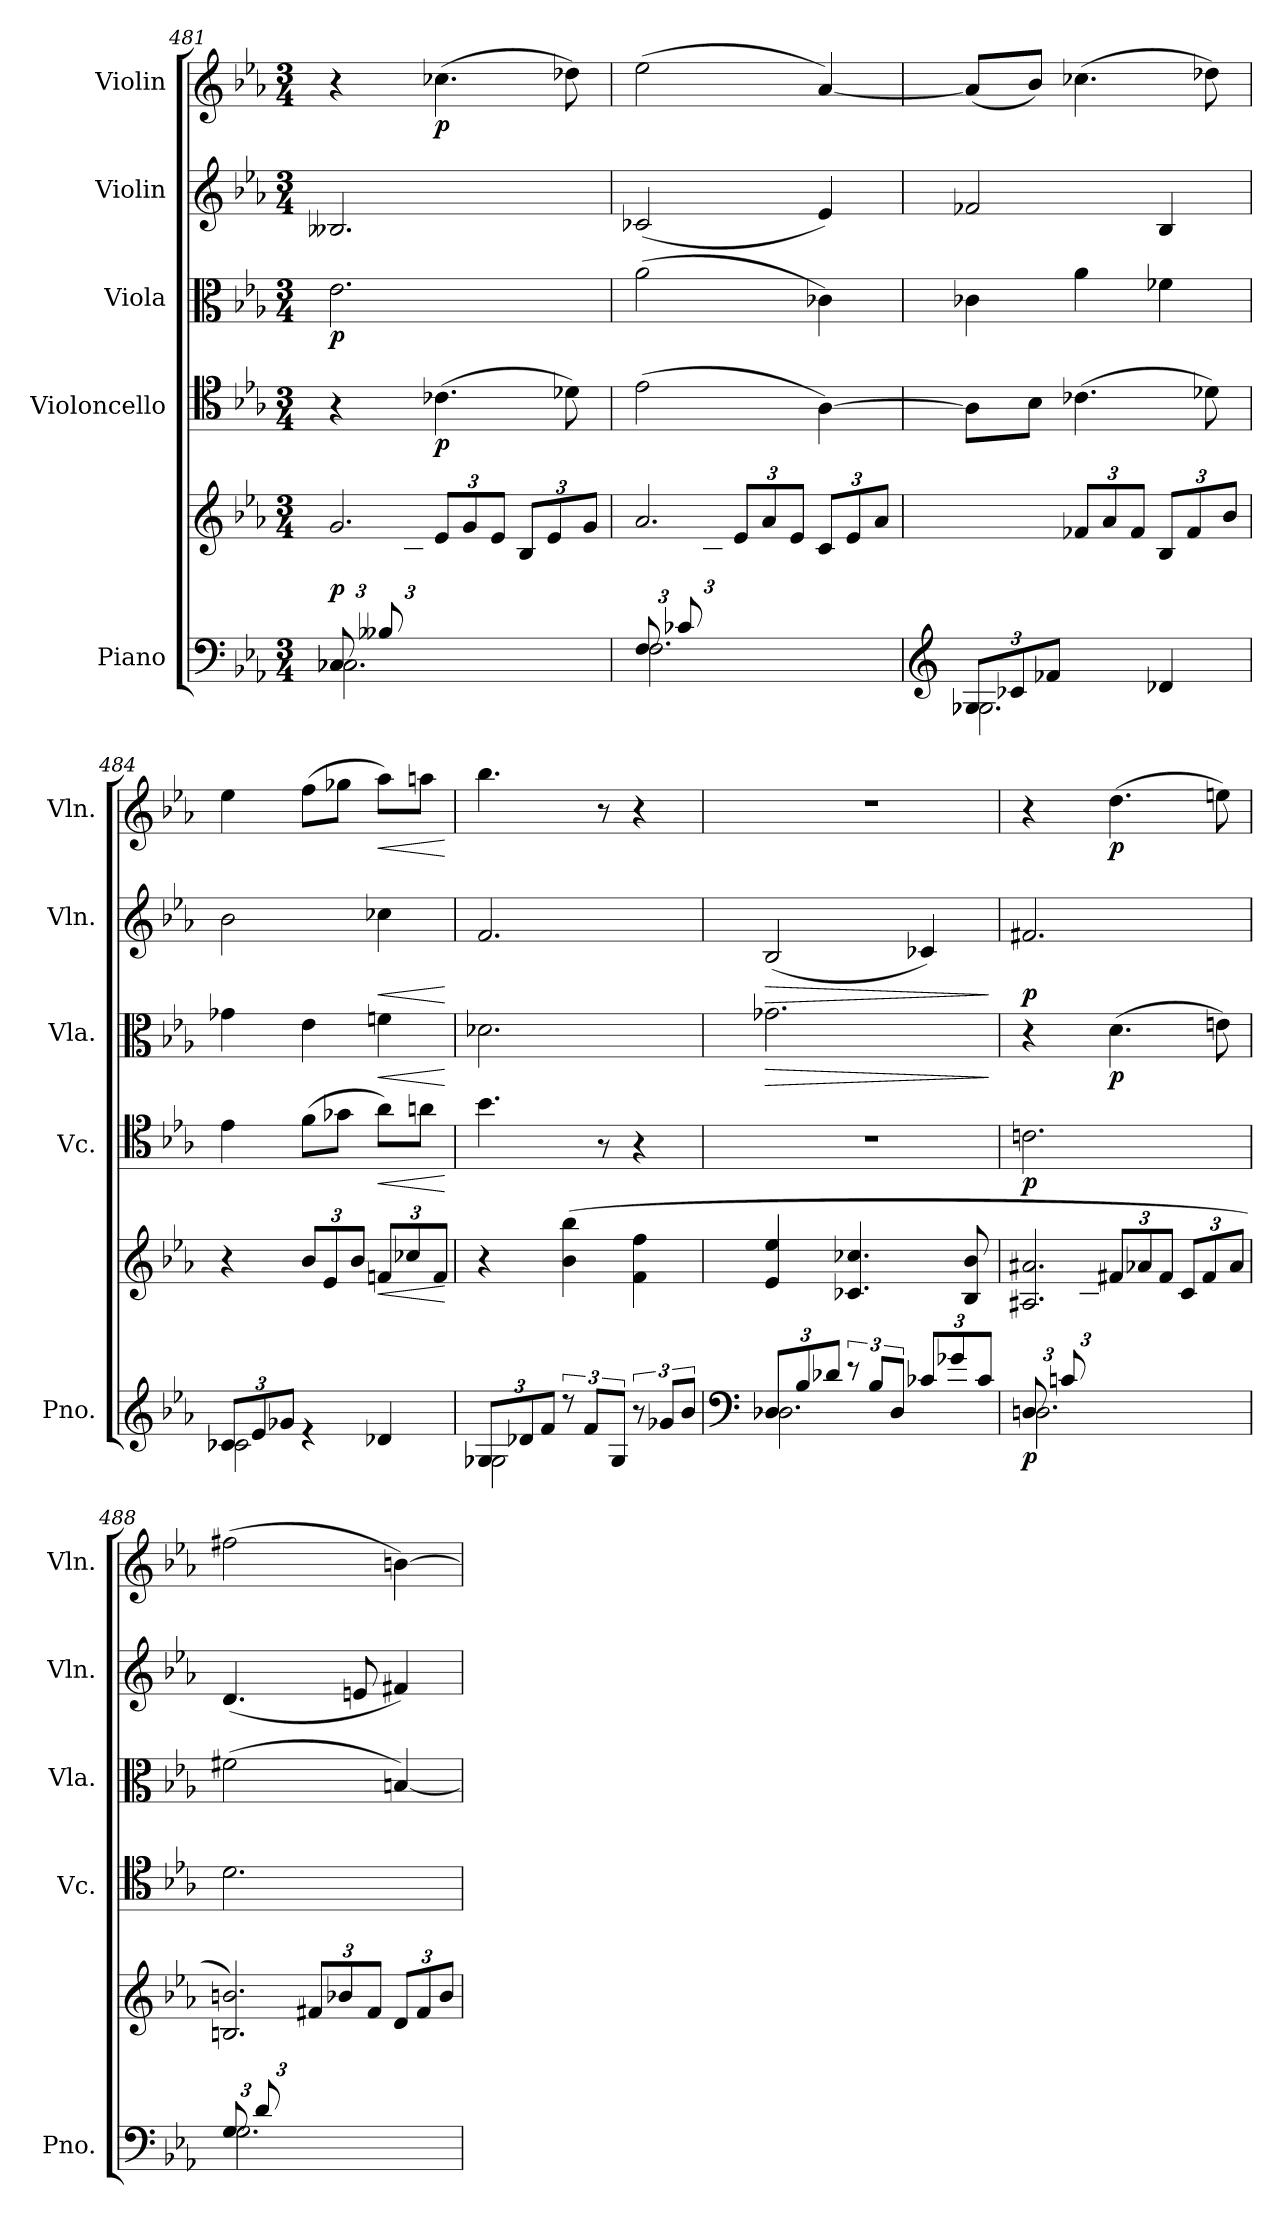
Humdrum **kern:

**kern	**kern	**dynam	**kern	**dynam	**kern	**dynam	**kern	**dynam	**kern	**dynam
*part5	*part5	*part5	*part4	*part4	*part3	*part3	*part2	*part2	*part1	*part1
*staff6	*staff5	*staff5/6	*staff4	*staff4	*staff3	*staff3	*staff2	*staff2	*staff1	*staff1
*I"Piano	*	*	*I"Violoncello	*	*I"Viola	*	*I"Violin	*	*I"Violin	*
*I'Pno.	*	*	*I'Vc.	*	*I'Vla.	*	*I'Vln.	*	*I'Vln.	*
*clefF4	*clefG2	*	*clefC4	*	*clefC3	*	*clefG2	*	*clefG2	*
*k[b-e-a-]	*k[b-e-a-]	*	*k[b-e-a-]	*	*k[b-e-a-]	*	*k[b-e-a-]	*	*k[b-e-a-]	*
*M3/4	*M3/4	*	*M3/4	*	*M3/4	*	*M3/4	*	*M3/4	*
*Xbrackettup	*	*	*	*	*	*	*	*	*	*
=481	=481	=481	=481	=481	=481	=481	=481	=481	=481	=481
*^	*^	*	*	*	*	*	*	*	*	*
!	!	!	!	!LO:DY:b	!	!	!	!LO:DY:b	!	!	!	!
12C-X/L	2.C-\	2.g/	6ryy	p	4r	.	2.e-\	p	2.B--X/	.	4r	.
12B--X/	.	.	.	.	.	.	.	.	.	.	.	.
12%7ryy	.	.	12B--X\J	.	.	.	.	.	.	.	.	.
*	*	*	*Xbrackettup	*	*	*	*	*	*	*	*	*
!	!	!	!	!	!	!LO:DY:b	!	!	!	!	!	!LO:DY:b
.	.	.	12e-/L	.	(4.c-X\	p	.	.	.	.	(4.cc-X\	p
.	.	.	12g/	.	.	.	.	.	.	.	.	.
.	.	.	12e-/J	.	.	.	.	.	.	.	.	.
.	.	.	12B--/L	.	.	.	.	.	.	.	.	.
.	.	.	12e-/	.	.	.	.	.	.	.	.	.
.	.	.	.	.	8d-X\)	.	.	.	.	.	8dd-X\)	.
.	.	.	12g/J	.	.	.	.	.	.	.	.	.
=482	=482	=482	=482	=482	=482	=482	=482	=482	=482	=482	=482	=482
12F/L	2.F\	2.a-/	6ryy	.	(2e-\	.	(2a-\	.	(2c-X/	.	(2ee-\	.
12c-X/	.	.	.	.	.	.	.	.	.	.	.	.
12%7ryy	.	.	12c-X\J	.	.	.	.	.	.	.	.	.
.	.	.	12e-/L	.	.	.	.	.	.	.	.	.
.	.	.	12a-/	.	.	.	.	.	.	.	.	.
.	.	.	12e-/J	.	.	.	.	.	.	.	.	.
.	.	.	12c-/L	.	[4A-\)	.	4c-X\)	.	4e-/)	.	[4a-/)	.
.	.	.	12e-/	.	.	.	.	.	.	.	.	.
.	.	.	12a-/J	.	.	.	.	.	.	.	.	.
*	*	*v	*v	*	*	*	*	*	*	*	*	*
!!LO:LB:g=z
=483	=483	=483	=483	=483	=483	=483	=483	=483	=483	=483	=483
*clefG2	*	*	*	*	*	*	*	*	*	*	*
12G-X/L	2.G-\	4ryy	.	8A-\L]	.	4c-X\	.	2f-X/	.	(8a-/L]	.
12c-X/	.	.	.	.	.	.	.	.	.	.	.
.	.	.	.	8B-\J	.	.	.	.	.	8b-/J)	.
12f-X/J	.	.	.	.	.	.	.	.	.	.	.
4ryy	.	12f-X/L	.	(4.c-X\	.	4a-\	.	.	.	(4.cc-X\	.
.	.	12a-/	.	.	.	.	.	.	.	.	.
.	.	12f-/J	.	.	.	.	.	.	.	.	.
4d-X/	.	12B-/L	.	.	.	4f-X\	.	4B-/	.	.	.
.	.	12f-/	.	.	.	.	.	.	.	.	.
.	.	.	.	8d-X\)	.	.	.	.	.	8dd-X\)	.
.	.	12b-/J	.	.	.	.	.	.	.	.	.
=484	=484	=484	=484	=484	=484	=484	=484	=484	=484	=484	=484
12c-X/L	2c-\	4r	.	4e-\	.	4g-X\	.	2b-\	.	4ee-\	.
12e-/	.	.	.	.	.	.	.	.	.	.	.
12g-X/J	.	.	.	.	.	.	.	.	.	.	.
4re	.	12b-/L	.	(8f\L	.	4e-\	.	.	.	(8ff\L	.
.	.	12e-/	.	.	.	.	.	.	.	.	.
.	.	.	.	8g-X\J	.	.	.	.	.	8gg-X\J	.
.	.	12b-/J	.	.	.	.	.	.	.	.	.
!	!	!	!LO:HP:b	!	!LO:HP:b	!	!LO:HP:b	!	!LO:HP:b	!	!LO:HP:b
4d-X/	4ryy	12fn/L	<	8a-\L)	<	4fn\	<	4cc-X\	<	8aa-\L)	<
.	.	12cc-X/	.	.	.	.	.	.	.	.	.
.	.	.	.	8an\J	.	.	.	.	.	8aan\J	.
.	.	12f/J	.	.	.	.	.	.	.	.	.
*v	*v	*	*	*	*	*	*	*	*	*	*
.	.	[	.	[	.	[	.	[	.	[
=485	=485	=485	=485	=485	=485	=485	=485	=485	=485	=485
*^	*	*	*	*	*	*	*	*	*	*
12G-X/L	2G-\	4r	.	4.b-\	.	2.d-X\	.	2.f/	.	4.bb-\	.
12d-X/	.	.	.	.	.	.	.	.	.	.	.
12f/J	.	.	.	.	.	.	.	.	.	.	.
*brackettup	*	*	*	*	*	*	*	*	*	*	*
12r	.	(4b-\ 4bb-\	.	.	.	.	.	.	.	.	.
12f/L	.	.	.	.	.	.	.	.	.	.	.
.	.	.	.	8r	.	.	.	.	.	8r	.
12G-/J	.	.	.	.	.	.	.	.	.	.	.
12r	4ryy	4f\ 4ff\	.	4r	.	.	.	.	.	4r	.
12g-X/L	.	.	.	.	.	.	.	.	.	.	.
12b-/J	.	.	.	.	.	.	.	.	.	.	.
!!LO:PB:g=z
=486	=486	=486	=486	=486	=486	=486	=486	=486	=486	=486	=486
*clefF4	*	*	*	*	*	*	*	*	*	*	*
*Xbrackettup	*	*	*	*	*	*	*	*	*	*	*
!	!	!	!	!	!	!	!LO:HP:b	!	!LO:HP:b	!	!
12D-X/L	2.D-\	4e-/ 4ee-/	.	2.r	.	2.g-X\	>	(2B-/	>	2.r	.
12B-/	.	.	.	.	.	.	.	.	.	.	.
12d-X/J	.	.	.	.	.	.	.	.	.	.	.
*brackettup	*	*	*	*	*	*	*	*	*	*	*
12r	.	4.c-X/ 4.cc-X/	.	.	.	.	.	.	.	.	.
12B-/L	.	.	.	.	.	.	.	.	.	.	.
12D-/J	.	.	.	.	.	.	.	.	.	.	.
*Xbrackettup	*	*	*	*	*	*	*	*	*	*	*
12c-X/L	.	.	.	.	.	.	.	4c-X/)	.	.	.
12g-X/	.	.	.	.	.	.	.	.	.	.	.
.	.	8B-/ 8b-/	.	.	.	.	.	.	.	.	.
12c-/J	.	.	.	.	.	.	.	.	.	.	.
*v	*v	*	*	*	*	*	*	*	*	*	*
.	.	.	.	.	.	]	.	]	.	.
=487	=487	=487	=487	=487	=487	=487	=487	=487	=487	=487
*^	*^	*	*	*	*	*	*	*	*	*
!	!	!	!	!LO:DY:b=2	!	!LO:DY:b	!	!	!	!LO:DY:b	!	!
12Dn/L	2.D\	2.A#X/ 2.a#X/	6ryy	p	2.cn\	p	4r	.	2.f#X/	p	4r	.
12cn/	.	.	.	.	.	.	.	.	.	.	.	.
12%7ryy	.	.	12c\J	.	.	.	.	.	.	.	.	.
!	!	!	!	!	!	!	!	!LO:DY:b	!	!	!	!LO:DY:b
.	.	.	12f#X/L	.	.	.	(4.d\	p	.	.	(4.dd\	p
.	.	.	12a-/	.	.	.	.	.	.	.	.	.
.	.	.	12f#/J	.	.	.	.	.	.	.	.	.
.	.	.	12c/L	.	.	.	.	.	.	.	.	.
.	.	.	12f#/	.	.	.	.	.	.	.	.	.
.	.	.	.	.	.	.	8en\)	.	.	.	8een\)	.
.	.	.	12a-/J	.	.	.	.	.	.	.	.	.
=488	=488	=488	=488	=488	=488	=488	=488	=488	=488	=488	=488	=488
12G/L	2.G\	2.Bn/ 2.bn/)	6ryy	.	2.d\	.	(2f#X\	.	(4.d/	.	(2ff#X\	.
12d/	.	.	.	.	.	.	.	.	.	.	.	.
12%7ryy	.	.	12d\J	.	.	.	.	.	.	.	.	.
.	.	.	12f#X/L	.	.	.	.	.	.	.	.	.
.	.	.	12b-/	.	.	.	.	.	.	.	.	.
.	.	.	.	.	.	.	.	.	8en/	.	.	.
.	.	.	12f#/J	.	.	.	.	.	.	.	.	.
.	.	.	12d/L	.	.	.	[4Bn/)	.	4f#X/)	.	[4bn\)	.
.	.	.	12f#/	.	.	.	.	.	.	.	.	.
.	.	.	12b-/J	.	.	.	.	.	.	.	.	.
*v	*v	*	*	*	*	*	*	*	*	*	*	*
*	*v	*v	*	*	*	*	*	*	*	*	*
=	=	=	=	=	=	=	=	=	=	=
*-	*-	*-	*-	*-	*-	*-	*-	*-	*-	*-
